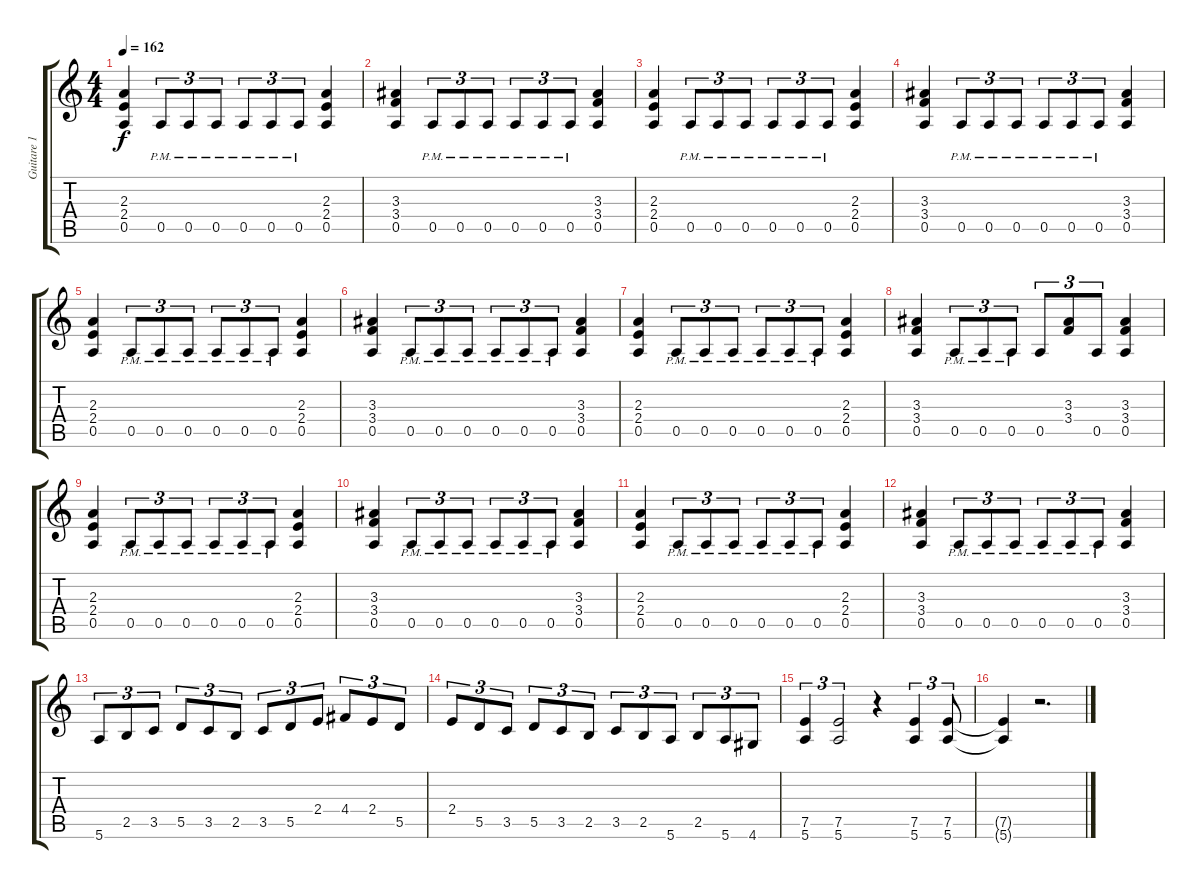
\track ("Guitare 1" "Guitare 1") {instrument distortionguitar}
\staff {score tabs}
\tuning (E4 B3 G3 D3 A2 E2) {hide}
\ts (4 4)
\tempo 162
\clef g2
\ks c
(2.3 2.4 0.5).4{dy f} 0.5{pm}.8{tu (3 2)} 0.5{pm}.8{tu (3 2)} 0.5{pm}.8{tu (3 2)} 0.5{pm}.8{tu (3 2)} 0.5{pm}.8{tu (3 2)} 0.5{pm}.8{tu (3 2)} (2.3 2.4 0.5).4 |
(3.3 3.4 0.5).4 0.5{pm}.8{tu (3 2)} 0.5{pm}.8{tu (3 2)} 0.5{pm}.8{tu (3 2)} 0.5{pm}.8{tu (3 2)} 0.5{pm}.8{tu (3 2)} 0.5{pm}.8{tu (3 2)} (3.3 3.4 0.5).4 |
(2.3 2.4 0.5).4 0.5{pm}.8{tu (3 2)} 0.5{pm}.8{tu (3 2)} 0.5{pm}.8{tu (3 2)} 0.5{pm}.8{tu (3 2)} 0.5{pm}.8{tu (3 2)} 0.5{pm}.8{tu (3 2)} (2.3 2.4 0.5).4 |
(3.3 3.4 0.5).4 0.5{pm}.8{tu (3 2)} 0.5{pm}.8{tu (3 2)} 0.5{pm}.8{tu (3 2)} 0.5{pm}.8{tu (3 2)} 0.5{pm}.8{tu (3 2)} 0.5{pm}.8{tu (3 2)} (3.3 3.4 0.5).4 |
(2.3 2.4 0.5).4 0.5{pm}.8{tu (3 2)} 0.5{pm}.8{tu (3 2)} 0.5{pm}.8{tu (3 2)} 0.5{pm}.8{tu (3 2)} 0.5{pm}.8{tu (3 2)} 0.5{pm}.8{tu (3 2)} (2.3 2.4 0.5).4 |
(3.3 3.4 0.5).4 0.5{pm}.8{tu (3 2)} 0.5{pm}.8{tu (3 2)} 0.5{pm}.8{tu (3 2)} 0.5{pm}.8{tu (3 2)} 0.5{pm}.8{tu (3 2)} 0.5{pm}.8{tu (3 2)} (3.3 3.4 0.5).4 |
(2.3 2.4 0.5).4 0.5{pm}.8{tu (3 2)} 0.5{pm}.8{tu (3 2)} 0.5{pm}.8{tu (3 2)} 0.5{pm}.8{tu (3 2)} 0.5{pm}.8{tu (3 2)} 0.5{pm}.8{tu (3 2)} (2.3 2.4 0.5).4 |
(3.3 3.4 0.5).4 0.5{pm}.8{tu (3 2)} 0.5{pm}.8{tu (3 2)} 0.5{pm}.8{tu (3 2)} 0.5.8{tu (3 2)} (3.3 3.4).8{tu (3 2)} 0.5.8{tu (3 2)} (3.3 3.4 0.5).4 |
(2.3 2.4 0.5).4 0.5{pm}.8{tu (3 2)} 0.5{pm}.8{tu (3 2)} 0.5{pm}.8{tu (3 2)} 0.5{pm}.8{tu (3 2)} 0.5{pm}.8{tu (3 2)} 0.5{pm}.8{tu (3 2)} (2.3 2.4 0.5).4 |
(3.3 3.4 0.5).4 0.5{pm}.8{tu (3 2)} 0.5{pm}.8{tu (3 2)} 0.5{pm}.8{tu (3 2)} 0.5{pm}.8{tu (3 2)} 0.5{pm}.8{tu (3 2)} 0.5{pm}.8{tu (3 2)} (3.3 3.4 0.5).4 |
(2.3 2.4 0.5).4 0.5{pm}.8{tu (3 2)} 0.5{pm}.8{tu (3 2)} 0.5{pm}.8{tu (3 2)} 0.5{pm}.8{tu (3 2)} 0.5{pm}.8{tu (3 2)} 0.5{pm}.8{tu (3 2)} (2.3 2.4 0.5).4 |
(3.3 3.4 0.5).4 0.5{pm}.8{tu (3 2)} 0.5{pm}.8{tu (3 2)} 0.5{pm}.8{tu (3 2)} 0.5{pm}.8{tu (3 2)} 0.5{pm}.8{tu (3 2)} 0.5{pm}.8{tu (3 2)} (3.3 3.4 0.5).4 |
5.6.8{tu (3 2)} 2.5.8{tu (3 2)} 3.5.8{tu (3 2)} 5.5.8{tu (3 2)} 3.5.8{tu (3 2)} 2.5.8{tu (3 2)} 3.5.8{tu (3 2)} 5.5.8{tu (3 2)} 2.4.8{tu (3 2)} 4.4.8{tu (3 2)} 2.4.8{tu (3 2)} 5.5.8{tu (3 2)} |
2.4.8{tu (3 2)} 5.5.8{tu (3 2)} 3.5.8{tu (3 2)} 5.5.8{tu (3 2)} 3.5.8{tu (3 2)} 2.5.8{tu (3 2)} 3.5.8{tu (3 2)} 2.5.8{tu (3 2)} 5.6.8{tu (3 2)} 2.5.8{tu (3 2)} 5.6.8{tu (3 2)} 4.6.8{tu (3 2)} |
(7.5 5.6).4{tu (3 2)} (7.5 5.6).2{tu (3 2)} r.4 (7.5 5.6).4{tu (3 2)} (7.5 5.6).8{tu (3 2)} |
(7.5{t} 5.6{t}).4 r.2{d}
